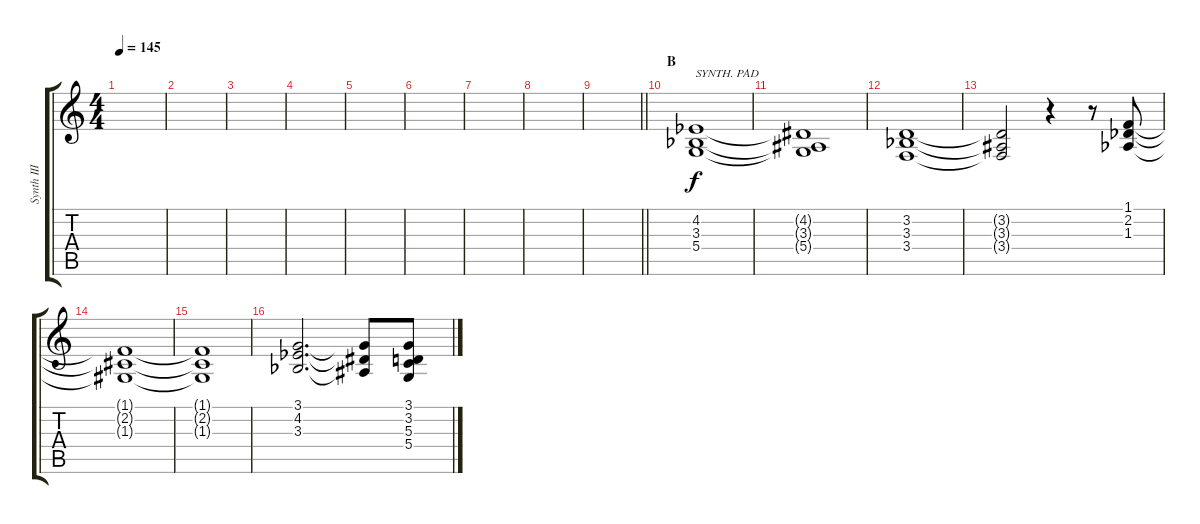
\track ("Synth III (Kotobuki Tsumugi)" "Synth III ") {instrument fx6goblins}
\staff {score tabs}
\tuning (E4 B3 G3 D3 A2 E2) {hide}
\ts (4 4)
\tempo 145
\clef g2
\ks c
|
|
|
|
|
|
|
|
\barLineRight lightlight
|
\section ("" "B")
(4.2{acc b} 3.3{acc b} 5.4).1{txt "SYNTH. PAD"} |
(4.2{t} 3.3{t} 5.4{t}).1 |
(3.2 3.3{acc b} 3.4).1 |
(3.2{t} 3.3{t} 3.4{t}).2 r.4 r.8 (1.1 2.2{acc b} 1.3{acc b}).8 |
(1.1{t} 2.2{t} 1.3{t}).1 |
(1.1{t} 2.2{t} 1.3{t}).1 |
(3.1 4.2{acc b} 3.3{acc b}).2{d} (3.1{t} 4.2{t} 3.3{t}).8 (3.1 3.2 5.3 5.4).8
